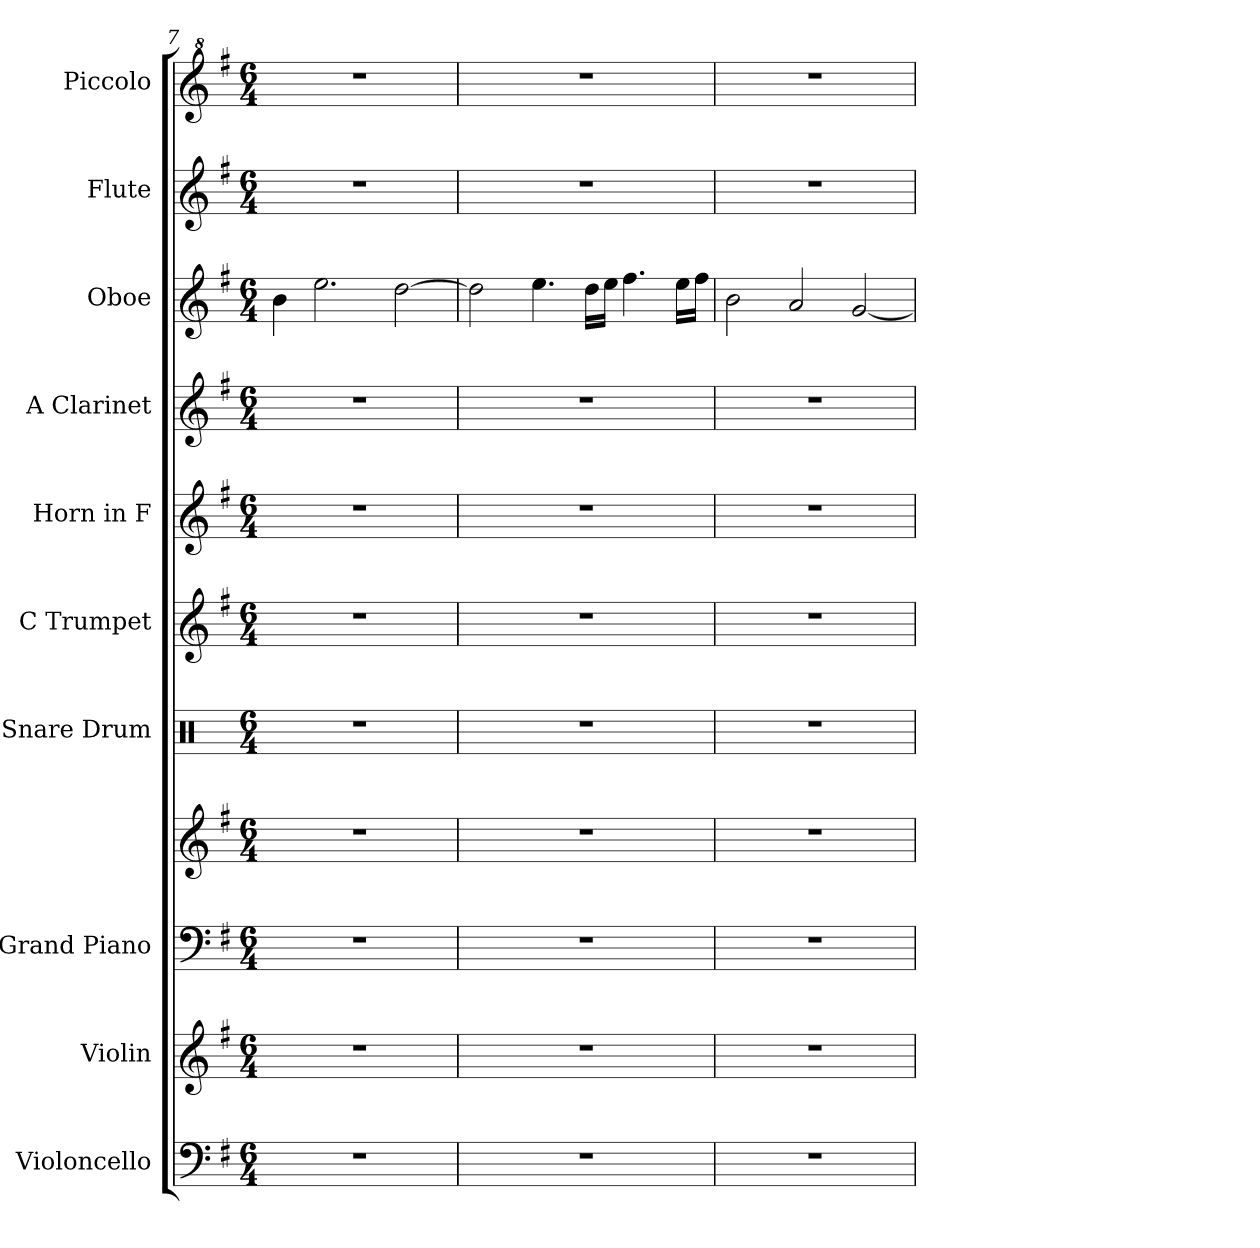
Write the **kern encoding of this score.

**kern	**kern	**kern	**kern	**kern	**kern	**kern	**kern	**kern	**kern	**kern
*part10	*part9	*part8	*part8	*part7	*part6	*part5	*part4	*part3	*part2	*part1
*staff11	*staff10	*staff9	*staff8	*staff7	*staff6	*staff5	*staff4	*staff3	*staff2	*staff1
*I"Violoncello	*I"Violin	*I"Grand Piano	*	*I"Snare Drum	*I"C Trumpet	*I"Horn in F	*I"A Clarinet	*I"Oboe	*I"Flute	*I"Piccolo
*I'Vc.	*I'Vln.	*I'Pno.	*	*I'Sn. Dr.	*I'C Tpt.	*	*I'A Cl.	*I'Ob.	*I'Fl.	*I'Picc.
*clefF4	*clefG2	*clefF4	*clefG2	*clefX	*clefG2	*clefG2	*clefG2	*clefG2	*clefG2	*clefG^2
*	*	*	*	*	*	*ITrd4c7	*ITrd2c3	*	*	*
*k[f#]	*k[f#]	*k[f#]	*k[f#]	*k[]	*k[f#]	*k[]	*k[f#c#g#d#]	*k[f#]	*k[f#]	*k[f#]
*M6/4	*M6/4	*M6/4	*M6/4	*M6/4	*M6/4	*M6/4	*M6/4	*M6/4	*M6/4	*M6/4
=7	=7	=7	=7	=7	=7	=7	=7	=7	=7	=7
1.r	1.r	1.r	1.r	1.r	1.r	1.r	1.r	4b\	1.r	1.r
.	.	.	.	.	.	.	.	2.ee\	.	.
.	.	.	.	.	.	.	.	[2dd\	.	.
=8	=8	=8	=8	=8	=8	=8	=8	=8	=8	=8
1.r	1.r	1.r	1.r	1.r	1.r	1.r	1.r	2dd\]	1.r	1.r
.	.	.	.	.	.	.	.	4.ee\	.	.
.	.	.	.	.	.	.	.	16dd\LL	.	.
.	.	.	.	.	.	.	.	16ee\JJ	.	.
.	.	.	.	.	.	.	.	4.ff#\	.	.
.	.	.	.	.	.	.	.	16ee\LL	.	.
.	.	.	.	.	.	.	.	16ff#\JJ	.	.
=9	=9	=9	=9	=9	=9	=9	=9	=9	=9	=9
1.r	1.r	1.r	1.r	1.r	1.r	1.r	1.r	2b\	1.r	1.r
.	.	.	.	.	.	.	.	2a/	.	.
.	.	.	.	.	.	.	.	[2g/	.	.
=	=	=	=	=	=	=	=	=	=	=
*-	*-	*-	*-	*-	*-	*-	*-	*-	*-	*-
